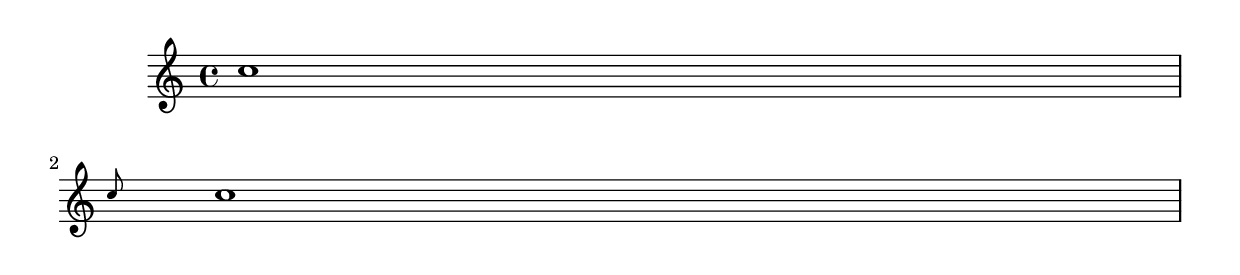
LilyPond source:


\version "2.3.22"
\header {

texidoc = "Grace notes do tricky things with timing. If a measure
starts with a grace note, the measure does not start at 0, but
earlier. Nevertheless, lily should not get confused. For example, line
breaks should be possible at grace notes, and the bar number should be
printed correctly.
"
}

\score { \relative c'' { c1 \break
\grace c8
c1  }

\layout { raggedright = ##t }
}

